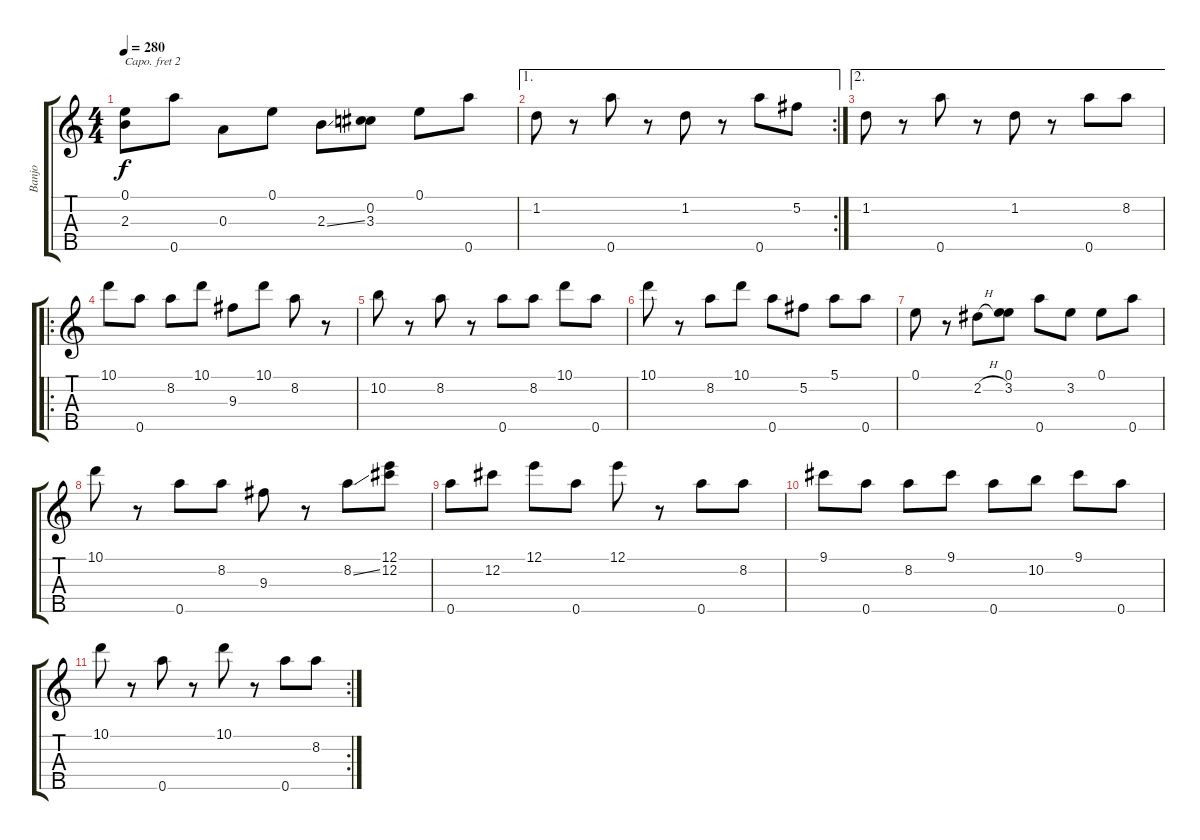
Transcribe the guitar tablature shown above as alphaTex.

\track ("Banjo" "Banjo") {instrument banjo}
\staff {score tabs}
\capo 2
\tuning (D4 B3 G3 D3 G4) {hide}
\displaytranspose 12
\ts (4 4)
\tempo 280
\clef g2
\ks c
(0.1 2.3).8{dy f} 0.5.8 0.3.8 0.1.8 2.3{ss}.8 (0.2 3.3).8 0.1.8 0.5.8 |
\ae 1
\rc 2
1.2.8 r.8 0.5.8 r.8 1.2.8 r.8 0.5.8 5.2.8 |
\ae 2
1.2.8 r.8 0.5.8 r.8 1.2.8 r.8 0.5.8 8.2.8 |
\ro
10.1.8 0.5.8 8.2.8 10.1.8 9.3.8 10.1.8 8.2.8 r.8 |
10.2.8 r.8 8.2.8 r.8 0.5.8 8.2.8 10.1.8 0.5.8 |
10.1.8 r.8 8.2.8 10.1.8 0.5.8 5.2.8 5.1.8 0.5.8 |
0.1.8 r.8 2.2{h}.8 (0.1 3.2).8 0.5.8 3.2.8 0.1.8 0.5.8 |
10.1.8 r.8 0.5.8 8.2.8 9.3.8 r.8 8.2{ss}.8 (12.1 12.2).8 |
0.5.8 12.2.8 12.1.8 0.5.8 12.1.8 r.8 0.5.8 8.2.8 |
9.1.8 0.5.8 8.2.8 9.1.8 0.5.8 10.2.8 9.1.8 0.5.8 |
\rc 2
10.1.8 r.8 0.5.8 r.8 10.1.8 r.8 0.5.8 8.2.8
